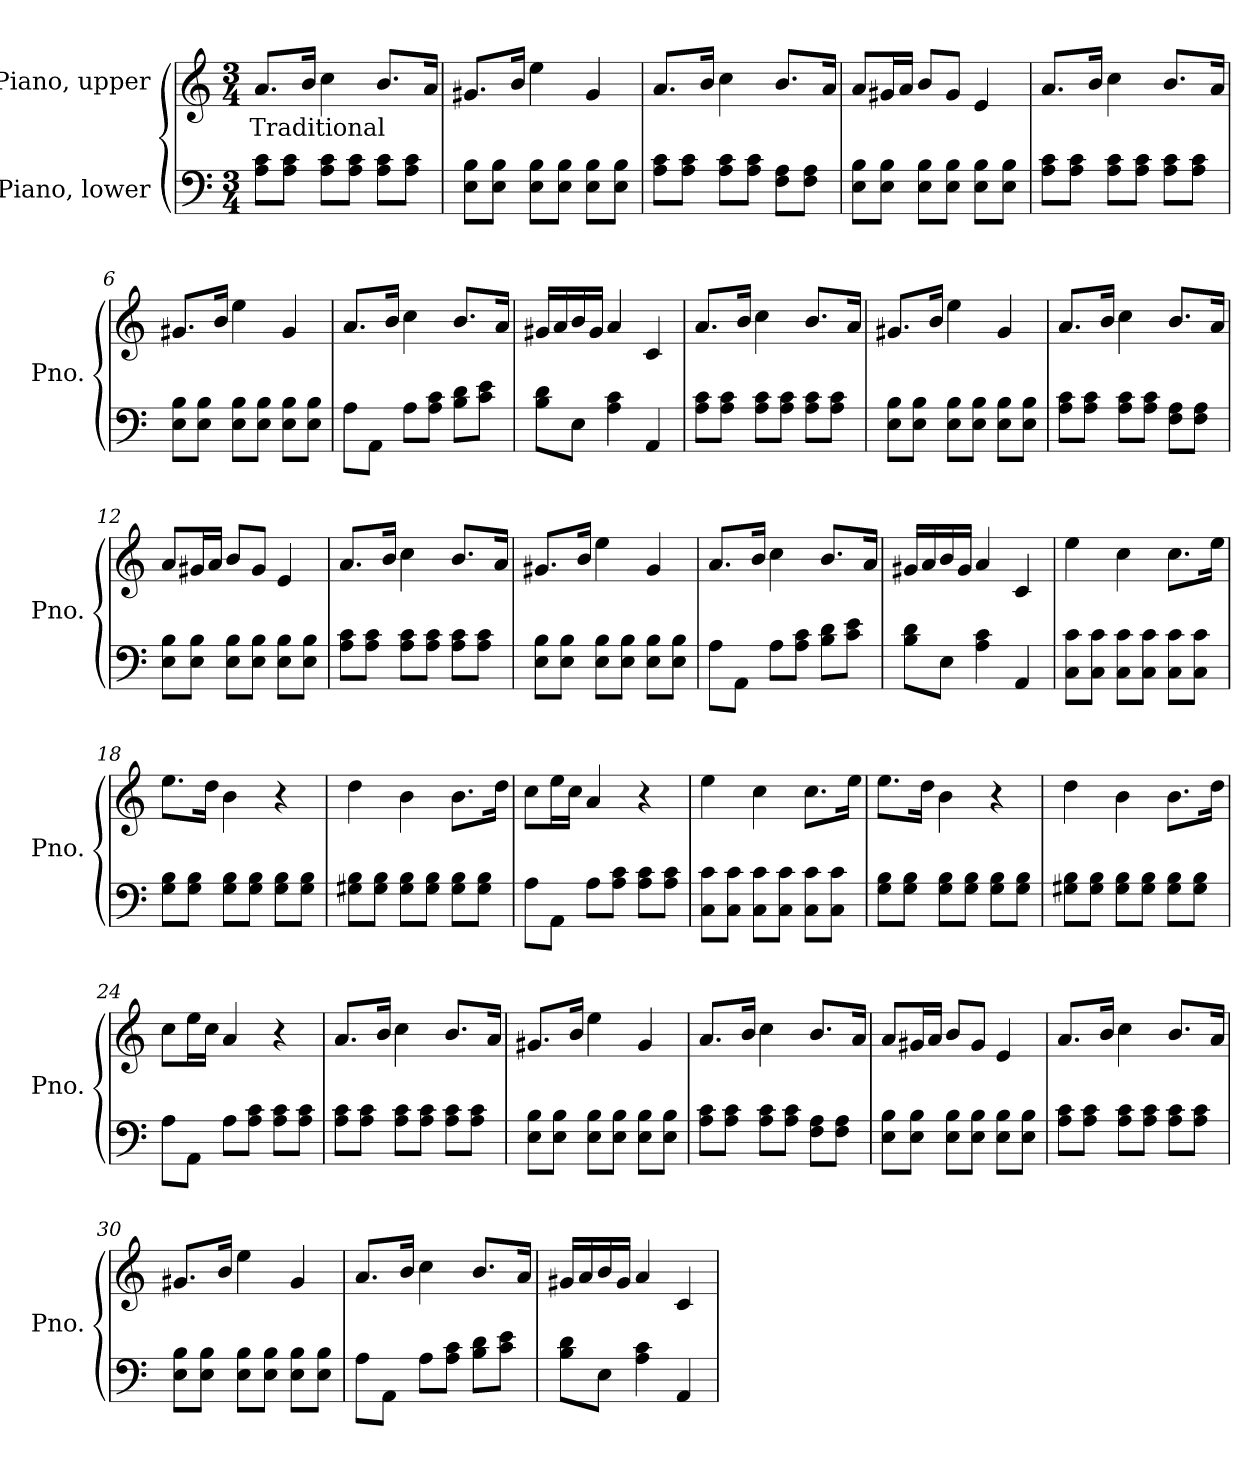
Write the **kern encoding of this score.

**kern	**kern	**text
*part2	*part1	*part1
*staff2	*staff1	*staff1
*I"Piano, lower	*I"Piano, upper	*
*I'Pno.	*I'Pno.	*
*clefF4	*clefG2	*
*k[]	*k[]	*
*M3/4	*M3/4	*
*MM100	*MM100	*
=1	=1	=1
!	!	!LO:LY:b
8A\ 8c\L	8.a/L	Traditional
8A\ 8c\J	.	.
.	16b/Jk	.
8A\ 8c\L	4cc\	.
8A\ 8c\J	.	.
8A\ 8c\L	8.b/L	.
8A\ 8c\J	.	.
.	16a/Jk	.
=2	=2	=2
8E\ 8B\L	8.g#X/L	.
8E\ 8B\J	.	.
.	16b/Jk	.
8E\ 8B\L	4ee\	.
8E\ 8B\J	.	.
8E\ 8B\L	4g#/	.
8E\ 8B\J	.	.
=3	=3	=3
8A\ 8c\L	8.a/L	.
8A\ 8c\J	.	.
.	16b/Jk	.
8A\ 8c\L	4cc\	.
8A\ 8c\J	.	.
8F\ 8A\L	8.b/L	.
8F\ 8A\J	.	.
.	16a/Jk	.
=4	=4	=4
8E\ 8B\L	8a/L	.
8E\ 8B\J	16g#X/L	.
.	16a/JJ	.
8E\ 8B\L	8b/L	.
8E\ 8B\J	8g#/J	.
8E\ 8B\L	4e/	.
8E\ 8B\J	.	.
!!LO:LB:g=z
=5	=5	=5
8A\ 8c\L	8.a/L	.
8A\ 8c\J	.	.
.	16b/Jk	.
8A\ 8c\L	4cc\	.
8A\ 8c\J	.	.
8A\ 8c\L	8.b/L	.
8A\ 8c\J	.	.
.	16a/Jk	.
=6	=6	=6
8E\ 8B\L	8.g#X/L	.
8E\ 8B\J	.	.
.	16b/Jk	.
8E\ 8B\L	4ee\	.
8E\ 8B\J	.	.
8E\ 8B\L	4g#/	.
8E\ 8B\J	.	.
=7	=7	=7
8A\L	8.a/L	.
8AA\J	.	.
.	16b/Jk	.
8A\L	4cc\	.
8A\ 8c\J	.	.
8B\ 8d\L	8.b/L	.
8c\ 8e\J	.	.
.	16a/Jk	.
=8	=8	=8
8B\ 8d\L	16g#X/LL	.
.	16a/	.
8E\J	16b/	.
.	16g#/JJ	.
4A\ 4c\	4a/	.
4AA/	4c/	.
=9	=9	=9
8A\ 8c\L	8.a/L	.
8A\ 8c\J	.	.
.	16b/Jk	.
8A\ 8c\L	4cc\	.
8A\ 8c\J	.	.
8A\ 8c\L	8.b/L	.
8A\ 8c\J	.	.
.	16a/Jk	.
!!LO:LB:g=z
=10	=10	=10
8E\ 8B\L	8.g#X/L	.
8E\ 8B\J	.	.
.	16b/Jk	.
8E\ 8B\L	4ee\	.
8E\ 8B\J	.	.
8E\ 8B\L	4g#/	.
8E\ 8B\J	.	.
=11	=11	=11
8A\ 8c\L	8.a/L	.
8A\ 8c\J	.	.
.	16b/Jk	.
8A\ 8c\L	4cc\	.
8A\ 8c\J	.	.
8F\ 8A\L	8.b/L	.
8F\ 8A\J	.	.
.	16a/Jk	.
=12	=12	=12
8E\ 8B\L	8a/L	.
8E\ 8B\J	16g#X/L	.
.	16a/JJ	.
8E\ 8B\L	8b/L	.
8E\ 8B\J	8g#/J	.
8E\ 8B\L	4e/	.
8E\ 8B\J	.	.
=13	=13	=13
8A\ 8c\L	8.a/L	.
8A\ 8c\J	.	.
.	16b/Jk	.
8A\ 8c\L	4cc\	.
8A\ 8c\J	.	.
8A\ 8c\L	8.b/L	.
8A\ 8c\J	.	.
.	16a/Jk	.
=14	=14	=14
8E\ 8B\L	8.g#X/L	.
8E\ 8B\J	.	.
.	16b/Jk	.
8E\ 8B\L	4ee\	.
8E\ 8B\J	.	.
8E\ 8B\L	4g#/	.
8E\ 8B\J	.	.
!!LO:LB:g=z
=15	=15	=15
8A\L	8.a/L	.
8AA\J	.	.
.	16b/Jk	.
8A\L	4cc\	.
8A\ 8c\J	.	.
8B\ 8d\L	8.b/L	.
8c\ 8e\J	.	.
.	16a/Jk	.
=16	=16	=16
8B\ 8d\L	16g#X/LL	.
.	16a/	.
8E\J	16b/	.
.	16g#/JJ	.
4A\ 4c\	4a/	.
4AA/	4c/	.
=17	=17	=17
8C\ 8c\L	4ee\	.
8C\ 8c\J	.	.
8C\ 8c\L	4cc\	.
8C\ 8c\J	.	.
8C\ 8c\L	8.cc\L	.
8C\ 8c\J	.	.
.	16ee\Jk	.
=18	=18	=18
8G\ 8B\L	8.ee\L	.
8G\ 8B\J	.	.
.	16dd\Jk	.
8G\ 8B\L	4b\	.
8G\ 8B\J	.	.
8G\ 8B\L	4r	.
8G\ 8B\J	.	.
=19	=19	=19
8G#X\ 8B\L	4dd\	.
8G#\ 8B\J	.	.
8G#\ 8B\L	4b\	.
8G#\ 8B\J	.	.
8G#\ 8B\L	8.b\L	.
8G#\ 8B\J	.	.
.	16dd\Jk	.
!!LO:LB:g=z
=20	=20	=20
8A\L	8cc\L	.
8AA\J	16ee\L	.
.	16cc\JJ	.
8A\L	4a/	.
8A\ 8c\J	.	.
8A\ 8c\L	4r	.
8A\ 8c\J	.	.
=21	=21	=21
8C\ 8c\L	4ee\	.
8C\ 8c\J	.	.
8C\ 8c\L	4cc\	.
8C\ 8c\J	.	.
8C\ 8c\L	8.cc\L	.
8C\ 8c\J	.	.
.	16ee\Jk	.
=22	=22	=22
8G\ 8B\L	8.ee\L	.
8G\ 8B\J	.	.
.	16dd\Jk	.
8G\ 8B\L	4b\	.
8G\ 8B\J	.	.
8G\ 8B\L	4r	.
8G\ 8B\J	.	.
=23	=23	=23
8G#X\ 8B\L	4dd\	.
8G#\ 8B\J	.	.
8G#\ 8B\L	4b\	.
8G#\ 8B\J	.	.
8G#\ 8B\L	8.b\L	.
8G#\ 8B\J	.	.
.	16dd\Jk	.
=24	=24	=24
8A\L	8cc\L	.
8AA\J	16ee\L	.
.	16cc\JJ	.
8A\L	4a/	.
8A\ 8c\J	.	.
8A\ 8c\L	4r	.
8A\ 8c\J	.	.
!!LO:LB:g=z
=25	=25	=25
8A\ 8c\L	8.a/L	.
8A\ 8c\J	.	.
.	16b/Jk	.
8A\ 8c\L	4cc\	.
8A\ 8c\J	.	.
8A\ 8c\L	8.b/L	.
8A\ 8c\J	.	.
.	16a/Jk	.
=26	=26	=26
8E\ 8B\L	8.g#X/L	.
8E\ 8B\J	.	.
.	16b/Jk	.
8E\ 8B\L	4ee\	.
8E\ 8B\J	.	.
8E\ 8B\L	4g#/	.
8E\ 8B\J	.	.
=27	=27	=27
8A\ 8c\L	8.a/L	.
8A\ 8c\J	.	.
.	16b/Jk	.
8A\ 8c\L	4cc\	.
8A\ 8c\J	.	.
8F\ 8A\L	8.b/L	.
8F\ 8A\J	.	.
.	16a/Jk	.
=28	=28	=28
8E\ 8B\L	8a/L	.
8E\ 8B\J	16g#X/L	.
.	16a/JJ	.
8E\ 8B\L	8b/L	.
8E\ 8B\J	8g#/J	.
8E\ 8B\L	4e/	.
8E\ 8B\J	.	.
=29	=29	=29
8A\ 8c\L	8.a/L	.
8A\ 8c\J	.	.
.	16b/Jk	.
8A\ 8c\L	4cc\	.
8A\ 8c\J	.	.
8A\ 8c\L	8.b/L	.
8A\ 8c\J	.	.
.	16a/Jk	.
!!LO:PB:g=z
=30	=30	=30
8E\ 8B\L	8.g#X/L	.
8E\ 8B\J	.	.
.	16b/Jk	.
8E\ 8B\L	4ee\	.
8E\ 8B\J	.	.
8E\ 8B\L	4g#/	.
8E\ 8B\J	.	.
=31	=31	=31
8A\L	8.a/L	.
8AA\J	.	.
.	16b/Jk	.
8A\L	4cc\	.
8A\ 8c\J	.	.
8B\ 8d\L	8.b/L	.
8c\ 8e\J	.	.
.	16a/Jk	.
=32	=32	=32
8B\ 8d\L	16g#X/LL	.
.	16a/	.
8E\J	16b/	.
.	16g#/JJ	.
4A\ 4c\	4a/	.
4AA/	4c/	.
=	=	=
*-	*-	*-
